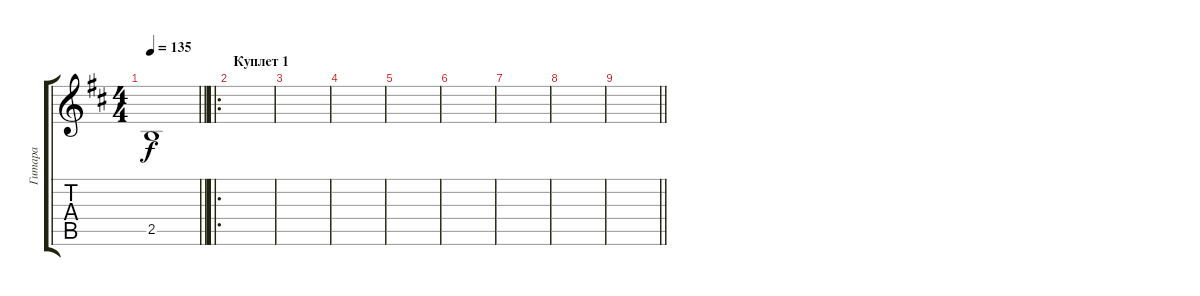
\track ("Гитара " "Гитара ") {solo instrument distortionguitar}
\staff {score tabs}
\tuning (E4 B3 G3 D3 A2 E2) {hide}
\ts (4 4)
\tempo 135
\clef g2
\barLineRight lightlight
\ks bminor
2.5{t}.1{dy f} |
\ro
\section ("" "Куплет 1")
|
|
|
|
|
|
|
\barLineRight lightlight
